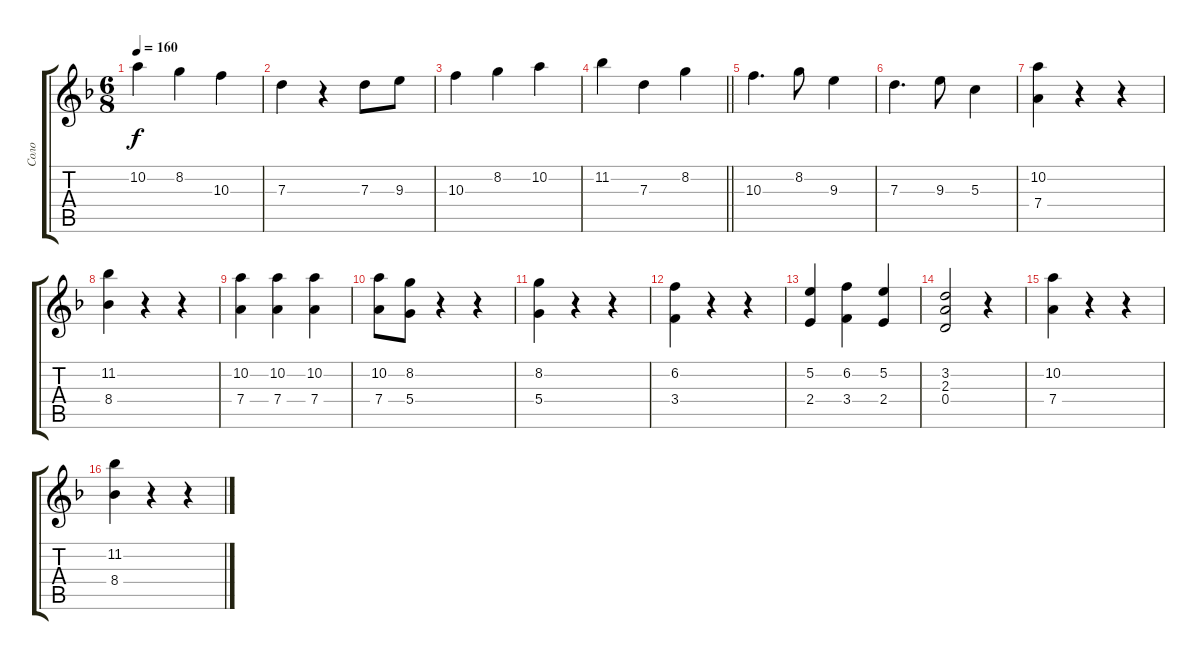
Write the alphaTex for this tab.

\track ("Соло" "Соло") {instrument acousticguitarnylon}
\staff {score tabs}
\tuning (E4 B3 G3 D3 A2 E2) {hide}
\ts (6 8)
\tempo 160
\clef g2
\ks dminor
10.2.4{dy f} 8.2.4 10.3.4 |
7.3.4 r.4 7.3.8 9.3.8 |
10.3.4 8.2.4 10.2.4 |
\barLineRight lightlight
11.2.4 7.3.4 8.2.4 |
10.3.4{d} 8.2.8 9.3.4 |
7.3.4{d} 9.3.8 5.3.4 |
(10.2 7.4).4 r.4 r.4 |
(11.2 8.4).4 r.4 r.4 |
(10.2 7.4).4 (10.2 7.4).4 (10.2 7.4).4 |
(10.2 7.4).8 (8.2 5.4).8 r.4 r.4 |
(8.2 5.4).4 r.4 r.4 |
(6.2 3.4).4 r.4 r.4 |
(5.2 2.4).4 (6.2 3.4).4 (5.2 2.4).4 |
(3.2 2.3 0.4).2 r.4 |
(10.2 7.4).4 r.4 r.4 |
(11.2 8.4).4 r.4 r.4
